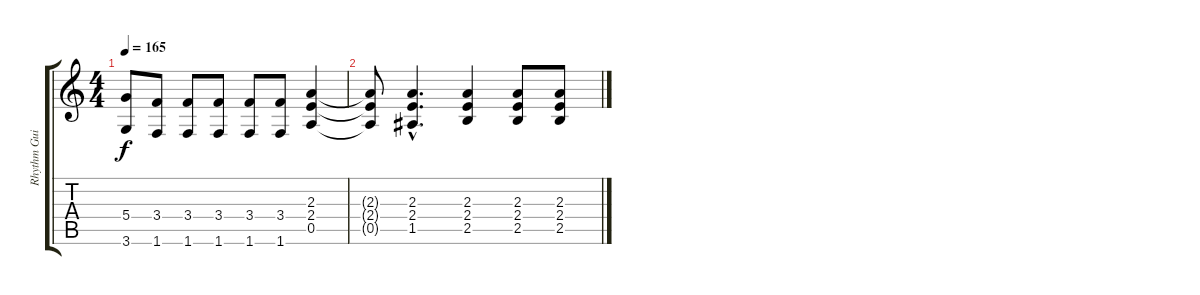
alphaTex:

\track ("Rhythm Guitar II" "Rhythm Gui") {instrument distortionguitar}
\staff {score tabs}
\tuning (E4 B3 G3 D3 A2 E2) {hide}
\ts (4 4)
\tempo 165
\clef g2
\ks c
(5.4 3.6).8{dy f} (3.4 1.6).8 (3.4 1.6).8 (3.4 1.6).8 (3.4 1.6).8 (3.4 1.6).8 (2.3 2.4 0.5).4 |
(2.3{t} 2.4{t} 0.5{t}).8 (2.3{hac} 2.4{hac} 1.5{hac}).4{d} (2.3 2.4 2.5).4 (2.3 2.4 2.5).8 (2.3 2.4 2.5).8
